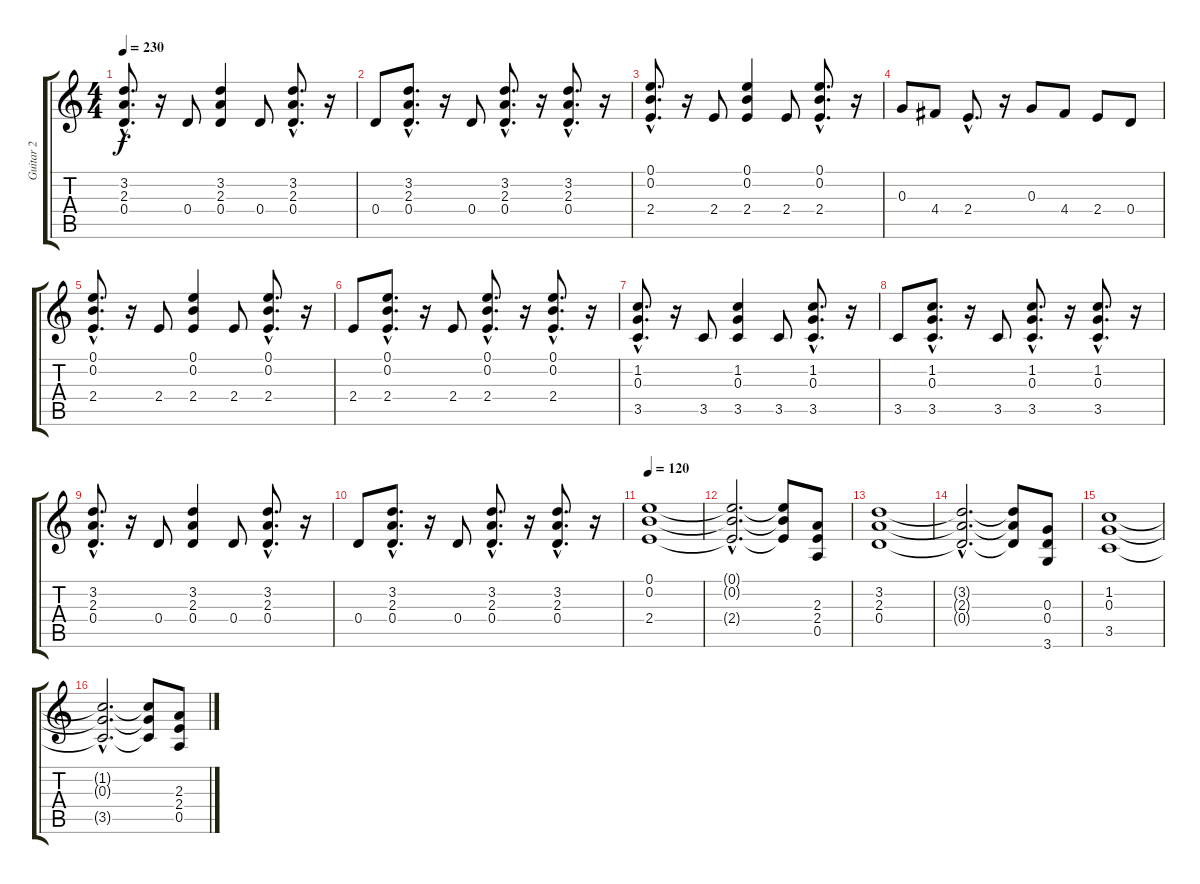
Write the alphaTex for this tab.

\track ("Guitar 2" "Guitar 2") {instrument distortionguitar}
\staff {score tabs}
\tuning (E4 B3 G3 D3 A2 E2) {hide}
\ts (4 4)
\tempo 230
\clef g2
\ks c
(3.2{hac} 2.3{hac} 0.4{hac}).8{d dy f} r.16 0.4.8 (3.2 2.3 0.4).4 0.4.8 (3.2{hac} 2.3{hac} 0.4{hac}).8{d} r.16 |
0.4.8 (3.2{hac} 2.3{hac} 0.4{hac}).8{d} r.16 0.4.8 (3.2{hac} 2.3{hac} 0.4{hac}).8{d} r.16 (3.2{hac} 2.3{hac} 0.4{hac}).8{d} r.16 |
(0.1{hac} 0.2{hac} 2.4{hac}).8{d} r.16 2.4.8 (0.1 0.2 2.4).4 2.4.8 (0.1{hac} 0.2{hac} 2.4{hac}).8{d} r.16 |
0.3.8 4.4.8 2.4{hac}.8{d} r.16 0.3.8 4.4.8 2.4.8 0.4.8 |
(0.1{hac} 0.2{hac} 2.4{hac}).8{d} r.16 2.4.8 (0.1 0.2 2.4).4 2.4.8 (0.1{hac} 0.2{hac} 2.4{hac}).8{d} r.16 |
2.4.8 (0.1{hac} 0.2{hac} 2.4{hac}).8{d} r.16 2.4.8 (0.1{hac} 0.2{hac} 2.4{hac}).8{d} r.16 (0.1{hac} 0.2{hac} 2.4{hac}).8{d} r.16 |
(1.2{hac} 0.3{hac} 3.5{hac}).8{d} r.16 3.5.8 (1.2 0.3 3.5).4 3.5.8 (1.2{hac} 0.3{hac} 3.5{hac}).8{d} r.16 |
3.5.8 (1.2{hac} 0.3{hac} 3.5{hac}).8{d} r.16 3.5.8 (1.2{hac} 0.3{hac} 3.5{hac}).8{d} r.16 (1.2{hac} 0.3{hac} 3.5{hac}).8{d} r.16 |
(3.2{hac} 2.3{hac} 0.4{hac}).8{d} r.16 0.4.8 (3.2 2.3 0.4).4 0.4.8 (3.2{hac} 2.3{hac} 0.4{hac}).8{d} r.16 |
0.4.8 (3.2{hac} 2.3{hac} 0.4{hac}).8{d} r.16 0.4.8 (3.2{hac} 2.3{hac} 0.4{hac}).8{d} r.16 (3.2{hac} 2.3{hac} 0.4{hac}).8{d} r.16 |
\tempo 120
(0.1 0.2 2.4).1 |
(0.1{hac t} 0.2{hac t} 2.4{hac t}).2{d} (0.1{t} 0.2{t} 2.4{t}).8 (2.3 2.4 0.5).8 |
(3.2 2.3 0.4).1 |
(3.2{hac t} 2.3{hac t} 0.4{hac t}).2{d} (3.2{t} 2.3{t} 0.4{t}).8 (0.3 0.4 3.6).8 |
(1.2 0.3 3.5).1 |
(1.2{hac t} 0.3{hac t} 3.5{hac t}).2{d} (1.2{t} 0.3{t} 3.5{t}).8 (2.3 2.4 0.5).8
